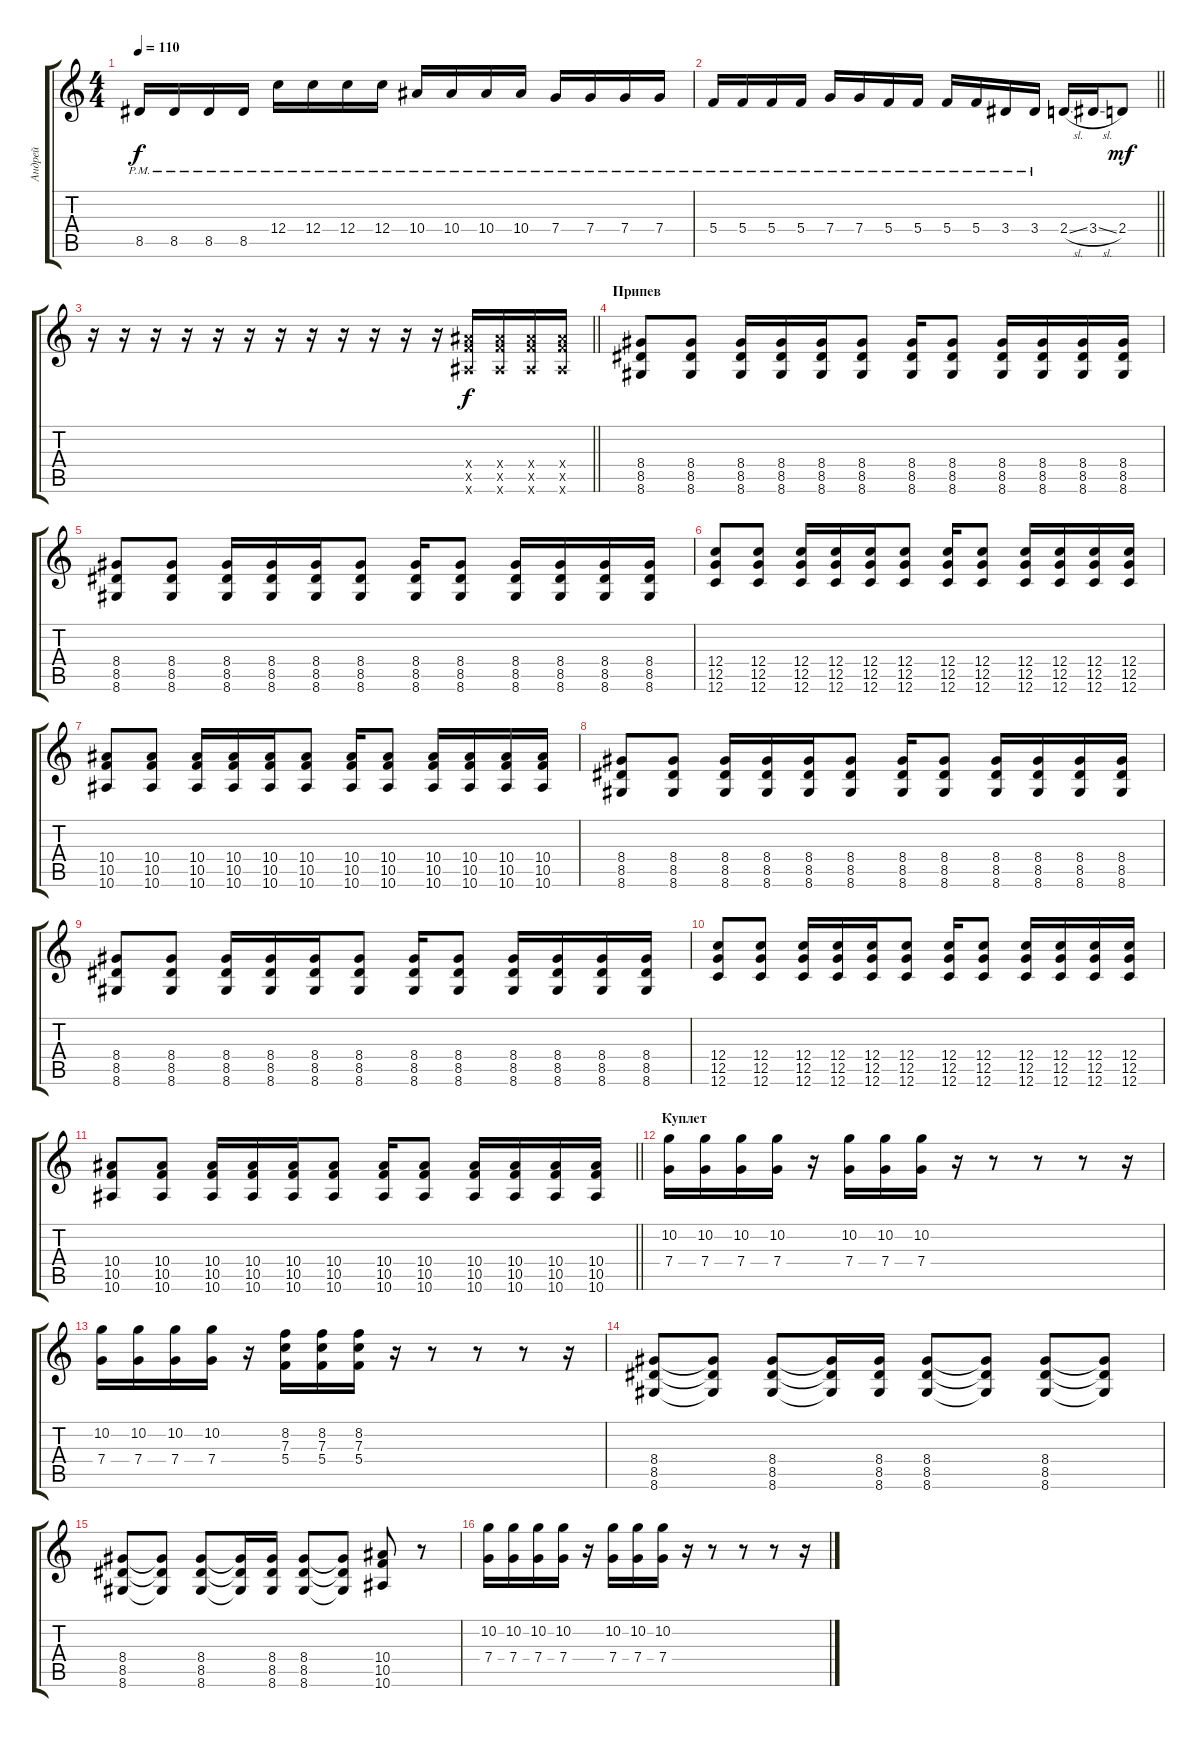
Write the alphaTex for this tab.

\track ("Андрей" "Андрей") {instrument distortionguitar}
\staff {score tabs}
\tuning (D4 A3 F3 C3 G2 C2) {hide}
\ts (4 4)
\tempo 110
\clef g2
\ks c
8.5{pm}.16{dy f} 8.5{pm}.16 8.5{pm}.16 8.5{pm}.16 12.4{pm}.16 12.4{pm}.16 12.4{pm}.16 12.4{pm}.16 10.4{pm}.16 10.4{pm}.16 10.4{pm}.16 10.4{pm}.16 7.4{pm}.16 7.4{pm}.16 7.4{pm}.16 7.4{pm}.16 |
\barLineRight lightlight
5.4{pm}.16 5.4{pm}.16 5.4{pm}.16 5.4{pm}.16 7.4{pm}.16 7.4{pm}.16 5.4{pm}.16 5.4{pm}.16 5.4{pm}.16 5.4{pm}.16 3.4{pm}.16 3.4{pm}.16 2.4{sl}.16 3.4{sl}.16 2.4.8{dy mf} |
\section ("" "")
\barLineRight lightlight
r.16 r.16 r.16 r.16 r.16 r.16 r.16 r.16 r.16 r.16 r.16 r.16 (10.4{x} 10.5{x} 10.6{x}).16{dy f} (10.4{x} 10.5{x} 10.6{x}).16 (10.4{x} 10.5{x} 10.6{x}).16 (10.4{x} 10.5{x} 10.6{x}).16 |
\section ("" "Припев")
(8.4 8.5 8.6).8 (8.4 8.5 8.6).8 (8.4 8.5 8.6).16 (8.4 8.5 8.6).16 (8.4 8.5 8.6).16 (8.4 8.5 8.6).8 (8.4 8.5 8.6).16 (8.4 8.5 8.6).8 (8.4 8.5 8.6).16 (8.4 8.5 8.6).16 (8.4 8.5 8.6).16 (8.4 8.5 8.6).16 |
(8.4 8.5 8.6).8 (8.4 8.5 8.6).8 (8.4 8.5 8.6).16 (8.4 8.5 8.6).16 (8.4 8.5 8.6).16 (8.4 8.5 8.6).8 (8.4 8.5 8.6).16 (8.4 8.5 8.6).8 (8.4 8.5 8.6).16 (8.4 8.5 8.6).16 (8.4 8.5 8.6).16 (8.4 8.5 8.6).16 |
(12.4 12.5 12.6).8 (12.4 12.5 12.6).8 (12.4 12.5 12.6).16 (12.4 12.5 12.6).16 (12.4 12.5 12.6).16 (12.4 12.5 12.6).8 (12.4 12.5 12.6).16 (12.4 12.5 12.6).8 (12.4 12.5 12.6).16 (12.4 12.5 12.6).16 (12.4 12.5 12.6).16 (12.4 12.5 12.6).16 |
(10.4 10.5 10.6).8 (10.4 10.5 10.6).8 (10.4 10.5 10.6).16 (10.4 10.5 10.6).16 (10.4 10.5 10.6).16 (10.4 10.5 10.6).8 (10.4 10.5 10.6).16 (10.4 10.5 10.6).8 (10.4 10.5 10.6).16 (10.4 10.5 10.6).16 (10.4 10.5 10.6).16 (10.4 10.5 10.6).16 |
(8.4 8.5 8.6).8 (8.4 8.5 8.6).8 (8.4 8.5 8.6).16 (8.4 8.5 8.6).16 (8.4 8.5 8.6).16 (8.4 8.5 8.6).8 (8.4 8.5 8.6).16 (8.4 8.5 8.6).8 (8.4 8.5 8.6).16 (8.4 8.5 8.6).16 (8.4 8.5 8.6).16 (8.4 8.5 8.6).16 |
(8.4 8.5 8.6).8 (8.4 8.5 8.6).8 (8.4 8.5 8.6).16 (8.4 8.5 8.6).16 (8.4 8.5 8.6).16 (8.4 8.5 8.6).8 (8.4 8.5 8.6).16 (8.4 8.5 8.6).8 (8.4 8.5 8.6).16 (8.4 8.5 8.6).16 (8.4 8.5 8.6).16 (8.4 8.5 8.6).16 |
(12.4 12.5 12.6).8 (12.4 12.5 12.6).8 (12.4 12.5 12.6).16 (12.4 12.5 12.6).16 (12.4 12.5 12.6).16 (12.4 12.5 12.6).8 (12.4 12.5 12.6).16 (12.4 12.5 12.6).8 (12.4 12.5 12.6).16 (12.4 12.5 12.6).16 (12.4 12.5 12.6).16 (12.4 12.5 12.6).16 |
\barLineRight lightlight
(10.4 10.5 10.6).8 (10.4 10.5 10.6).8 (10.4 10.5 10.6).16 (10.4 10.5 10.6).16 (10.4 10.5 10.6).16 (10.4 10.5 10.6).8 (10.4 10.5 10.6).16 (10.4 10.5 10.6).8 (10.4 10.5 10.6).16 (10.4 10.5 10.6).16 (10.4 10.5 10.6).16 (10.4 10.5 10.6).16 |
\section ("" "Куплет")
(10.2 7.4).16 (10.2 7.4).16 (10.2 7.4).16 (10.2 7.4).16 r.16 (10.2 7.4).16 (10.2 7.4).16 (10.2 7.4).16 r.16 r.8 r.8 r.8 r.16 |
(10.2 7.4).16 (10.2 7.4).16 (10.2 7.4).16 (10.2 7.4).16 r.16 (8.2 7.3 5.4).16 (8.2 7.3 5.4).16 (8.2 7.3 5.4).16 r.16 r.8 r.8 r.8 r.16 |
(8.4 8.5 8.6).8 (8.4{t} 8.5{t} 8.6{t}).8 (8.4 8.5 8.6).8 (8.4{t} 8.5{t} 8.6{t}).16 (8.4 8.5 8.6).16 (8.4 8.5 8.6).8 (8.4{t} 8.5{t} 8.6{t}).8 (8.4 8.5 8.6).8 (8.4{t} 8.5{t} 8.6{t}).8 |
(8.4 8.5 8.6).8 (8.4{t} 8.5{t} 8.6{t}).8 (8.4 8.5 8.6).8 (8.4{t} 8.5{t} 8.6{t}).16 (8.4 8.5 8.6).16 (8.4 8.5 8.6).8 (8.4{t} 8.5{t} 8.6{t}).8 (10.4 10.5 10.6).8 r.8 |
(10.2 7.4).16 (10.2 7.4).16 (10.2 7.4).16 (10.2 7.4).16 r.16 (10.2 7.4).16 (10.2 7.4).16 (10.2 7.4).16 r.16 r.8 r.8 r.8 r.16
